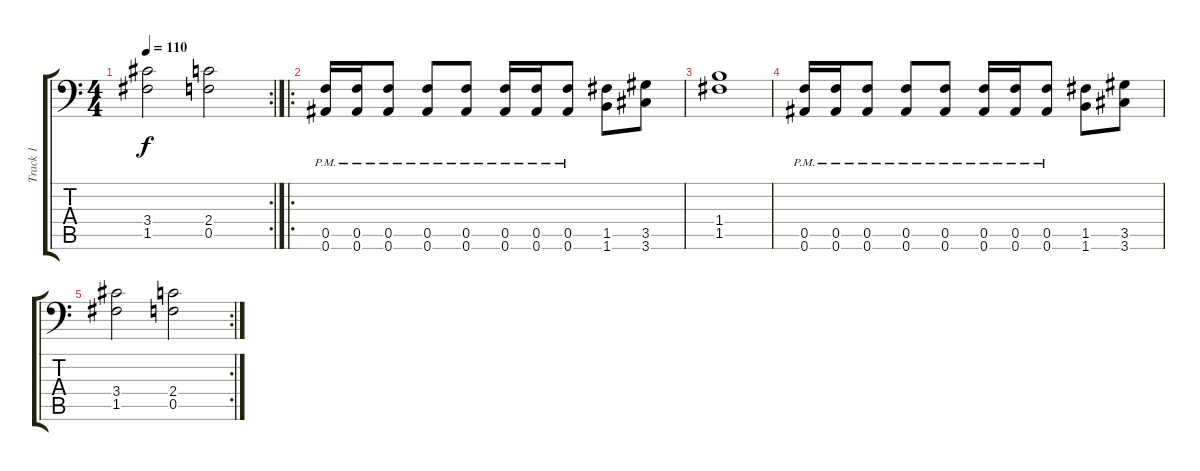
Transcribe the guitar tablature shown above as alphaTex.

\track ("Track 1" "Track 1") {instrument distortionguitar}
\staff {score tabs}
\tuning (C4 G3 Eb3 Bb2 F2 Bb1) {hide}
\rc 2
\ts (4 4)
\tempo 110
\clef f4
\ks c
(3.4 1.5).2{dy f} (2.4 0.5).2 |
\ro
(0.5{pm} 0.6{pm}).16 (0.5{pm} 0.6{pm}).16 (0.5{pm} 0.6{pm}).8 (0.5{pm} 0.6{pm}).8 (0.5{pm} 0.6{pm}).8 (0.5{pm} 0.6{pm}).16 (0.5{pm} 0.6{pm}).16 (0.5{pm} 0.6{pm}).8 (1.5 1.6).8 (3.5 3.6).8 |
(1.4 1.5).1 |
(0.5{pm} 0.6{pm}).16 (0.5{pm} 0.6{pm}).16 (0.5{pm} 0.6{pm}).8 (0.5{pm} 0.6{pm}).8 (0.5{pm} 0.6{pm}).8 (0.5{pm} 0.6{pm}).16 (0.5{pm} 0.6{pm}).16 (0.5{pm} 0.6{pm}).8 (1.5 1.6).8 (3.5 3.6).8 |
\rc 2
(3.4 1.5).2 (2.4 0.5).2
